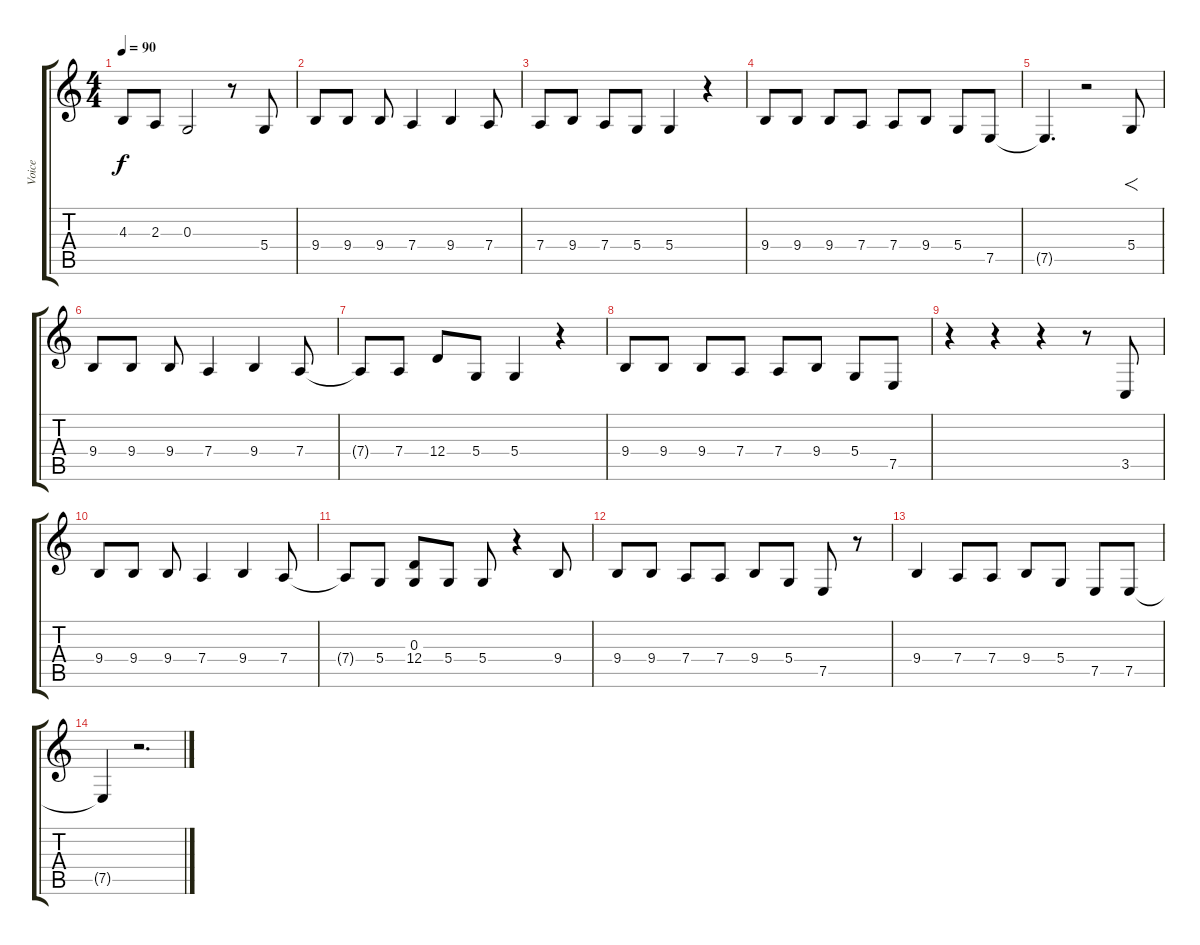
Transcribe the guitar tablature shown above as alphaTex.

\track ("Voice" "Voice") {instrument harmonica}
\staff {score tabs}
\tuning (E4 B3 G3 D3 A2 E2) {hide}
\ts (4 4)
\tempo 90
\clef g2
\ks c
4.3.8{dy f} 2.3.8 0.3.2 r.8 5.4.8 |
9.4.8 9.4.8 9.4.8 7.4.4 9.4.4 7.4.8 |
7.4.8 9.4.8 7.4.8 5.4.8 5.4.4 r.4 |
9.4.8 9.4.8 9.4.8 7.4.8 7.4.8 9.4.8 5.4.8 7.5.8 |
7.5{t}.4{d} r.2 5.4.8{f} |
9.4.8 9.4.8 9.4.8 7.4.4 9.4.4 7.4.8 |
7.4{t}.8 7.4.8 12.4.8 5.4.8 5.4.4 r.4 |
9.4.8 9.4.8 9.4.8 7.4.8 7.4.8 9.4.8 5.4.8 7.5.8 |
r.4 r.4 r.4 r.8 3.5.8 |
9.4.8 9.4.8 9.4.8 7.4.4 9.4.4 7.4.8 |
7.4{t}.8 5.4.8 (0.3 12.4).8 5.4.8 5.4.8 r.4 9.4.8 |
9.4.8 9.4.8 7.4.8 7.4.8 9.4.8 5.4.8 7.5.8 r.8 |
9.4.4 7.4.8 7.4.8 9.4.8 5.4.8 7.5.8 7.5.8 |
7.5{t}.4 r.2{d}
